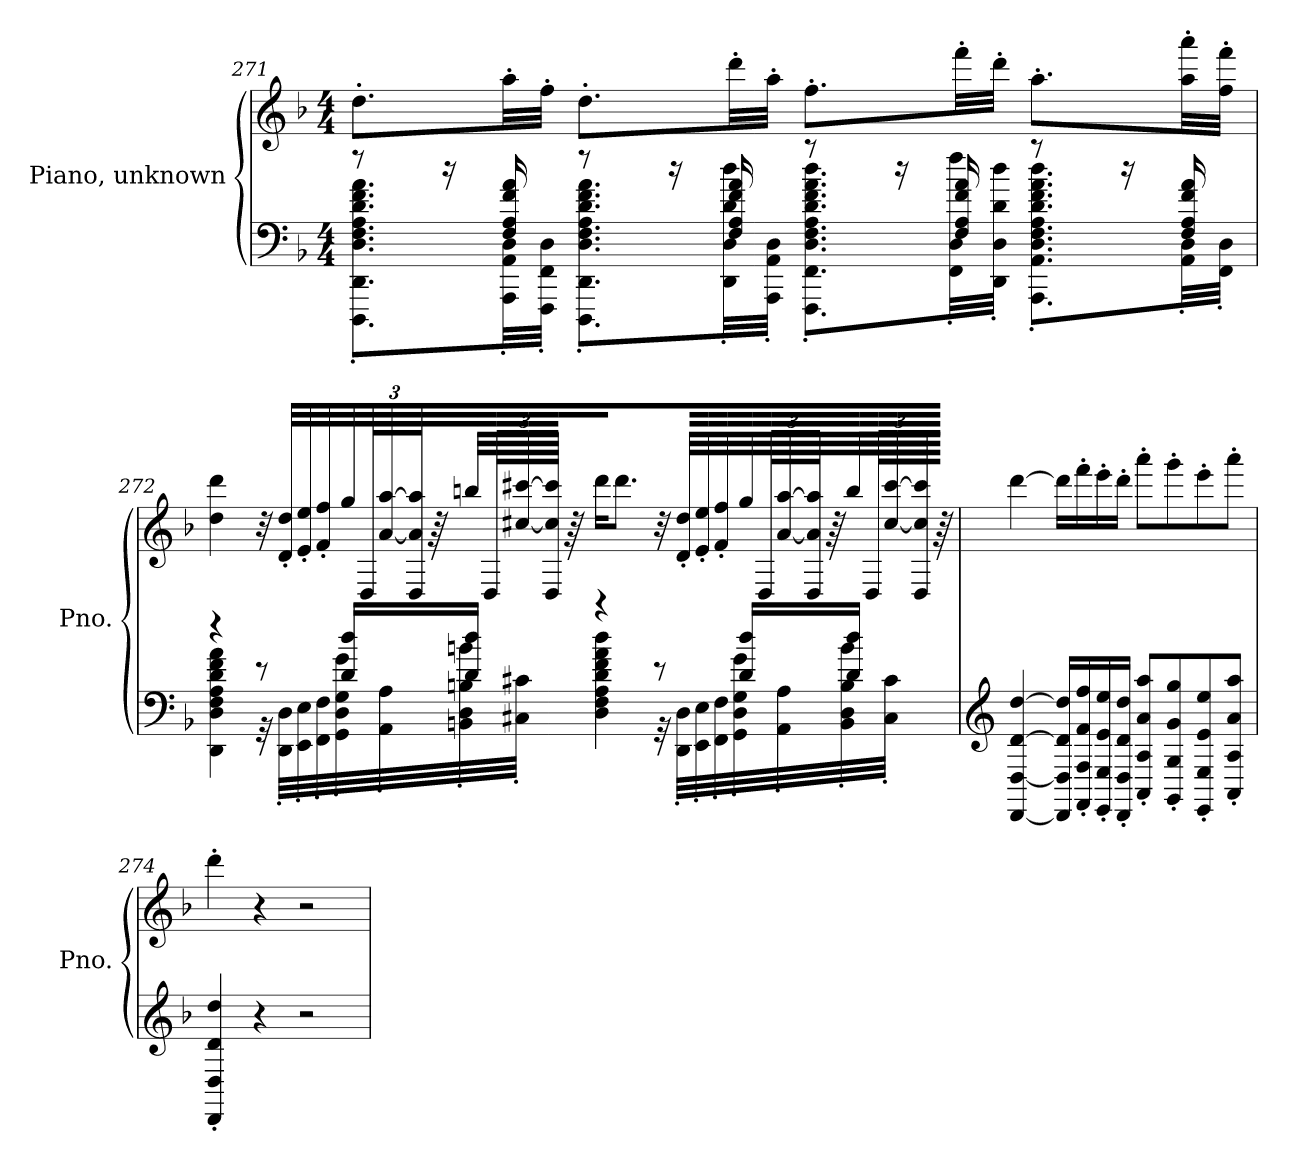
**kern	**kern
*part1	*part1
*staff2	*staff1
*I"Piano, unknown	*
*I'Pno.	*
*clefF4	*clefG2
*k[b-]	*k[b-]
*M4/4	*M4/4
=271	=271
*^	*
8r	8.DDD\' 8.DD\' 8.D\' 8.F\' 8.A\' 8.d\' 8.f\' 8.a\'L	8.dd'\L
16r	.	.
16F/ 16A/ 16f/ 16a/	32AAA\' 32AA\' 32D\'LL	32aa'\LL
.	32FFF\' 32FF\' 32D\'JJJ	32ff'\JJJ
8r	8.DDD\' 8.DD\' 8.D\' 8.F\' 8.A\' 8.d\' 8.f\' 8.a\'L	8.dd'\L
16r	.	.
16F/ 16A/ 16f/ 16a/	32DD\' 32D\' 32d\' 32dd\'LL	32ddd'\LL
.	32AAA\' 32AA\' 32D\'JJJ	32aa'\JJJ
8r	8.FFF\' 8.FF\' 8.D\' 8.F\' 8.A\' 8.d\' 8.f\' 8.a\' 8.dd\'L	8.ff'\L
16r	.	.
16F/ 16A/ 16f/ 16a/	32FF\' 32D\' 32ff\'LL	32fff'\LL
.	32DD\' 32D\' 32d\' 32dd\'JJJ	32ddd'\JJJ
8r	8.AAA\' 8.AA\' 8.D\' 8.F\' 8.A\' 8.d\' 8.f\' 8.a\' 8.dd\'L	8.aa'\L
16r	.	.
16F/ 16A/ 16f/ 16a/	32AA\' 32D\'LL	32aa\' 32aaa\'LL
.	32FF\' 32D\'JJJ	32ff\' 32fff\'JJJ
!!LO:LB:g=z
=272	=272	=272
4r	4DD\ 4D\ 4F\ 4A\ 4d\ 4f\ 4a\	4dd\ 4ddd\
8r	32r	32r
.	32DD\' 32D\'LLL	32d/' 32dd/'LLL
.	32EE\' 32E\'	32e/' 32ee/'
.	32FF\' 32F\'	32f/' 32ff/'
*	*	*Xbrackettup
16d/ 16dd/LL	32GG\' 32D\' 32G\' 32g\'	48gg/
.	.	96D/L
*	*	*brackettup
.	32AA\' 32A\'	[96a/ [96aa/
.	.	96D/ 96a/] 96aa/]JJJJ
.	.	96r
*	*	*Xbrackettup
16d/ 16dd/JJ	32BBn\' 32D\' 32Bn\' 32bn\'	48bbn/LLL
.	.	96D/L
*	*	*brackettup
.	32C#X\' 32c#X\'JJJ	[96cc#X/ [96ccc#X/
.	.	96D/ 96cc#/] 96ccc#/]JJJJ
.	.	96r
4r	4D\ 4F\ 4A\ 4d\ 4f\ 4a\ 4dd\	16ddd\KL
.	.	8.ddd\J
8r	32r	32r
.	32DD\' 32D\'LLL	32d/' 32dd/'LLL
.	32EE\' 32E\'	32e/' 32ee/'
.	32FF\' 32F\'	32f/' 32ff/'
*	*	*Xbrackettup
16d/ 16dd/LL	32GG\' 32D\' 32G\' 32g\'	48gg/
.	.	96D/L
*	*	*brackettup
.	32AA\' 32A\'	[96a/ [96aa/
.	.	96D/ 96a/] 96aa/]JJJJ
.	.	96r
*	*	*Xbrackettup
16d/ 16dd/JJ	32BB\' 32D\' 32B\' 32b\'	48bb/LLL
.	.	96D/L
*	*	*brackettup
.	32C#\' 32c#\'JJJ	[96cc#/ [96ccc#/
.	.	96D/ 96cc#/] 96ccc#/]JJJJ
.	.	96r
*v	*v	*
!!LO:LB:g=z
=273	=273
*clefG2	*
[4DD/ [4D/ [4d/ [4dd/	[4ddd\
16DD/] 16D/] 16d/] 16dd/]LL	16ddd\LL]
16FF/' 16F/' 16f/' 16ff/'	16fff'\
16EE/' 16E/' 16e/' 16ee/'	16eee'\
16DD/' 16D/' 16d/' 16dd/'JJ	16ddd'\JJ
8AA/' 8A/' 8a/' 8aa/'L	8aaa'\L
8GG/' 8G/' 8g/' 8gg/'	8ggg'\
8EE/' 8E/' 8e/' 8ee/'	8eee'\
8AA/' 8A/' 8a/' 8aa/'J	8aaa'\J
=274	=274
4DD/' 4D/' 4d/' 4dd/'	4ddd'\
4r	4r
2r	2r
=	=
*-	*-
